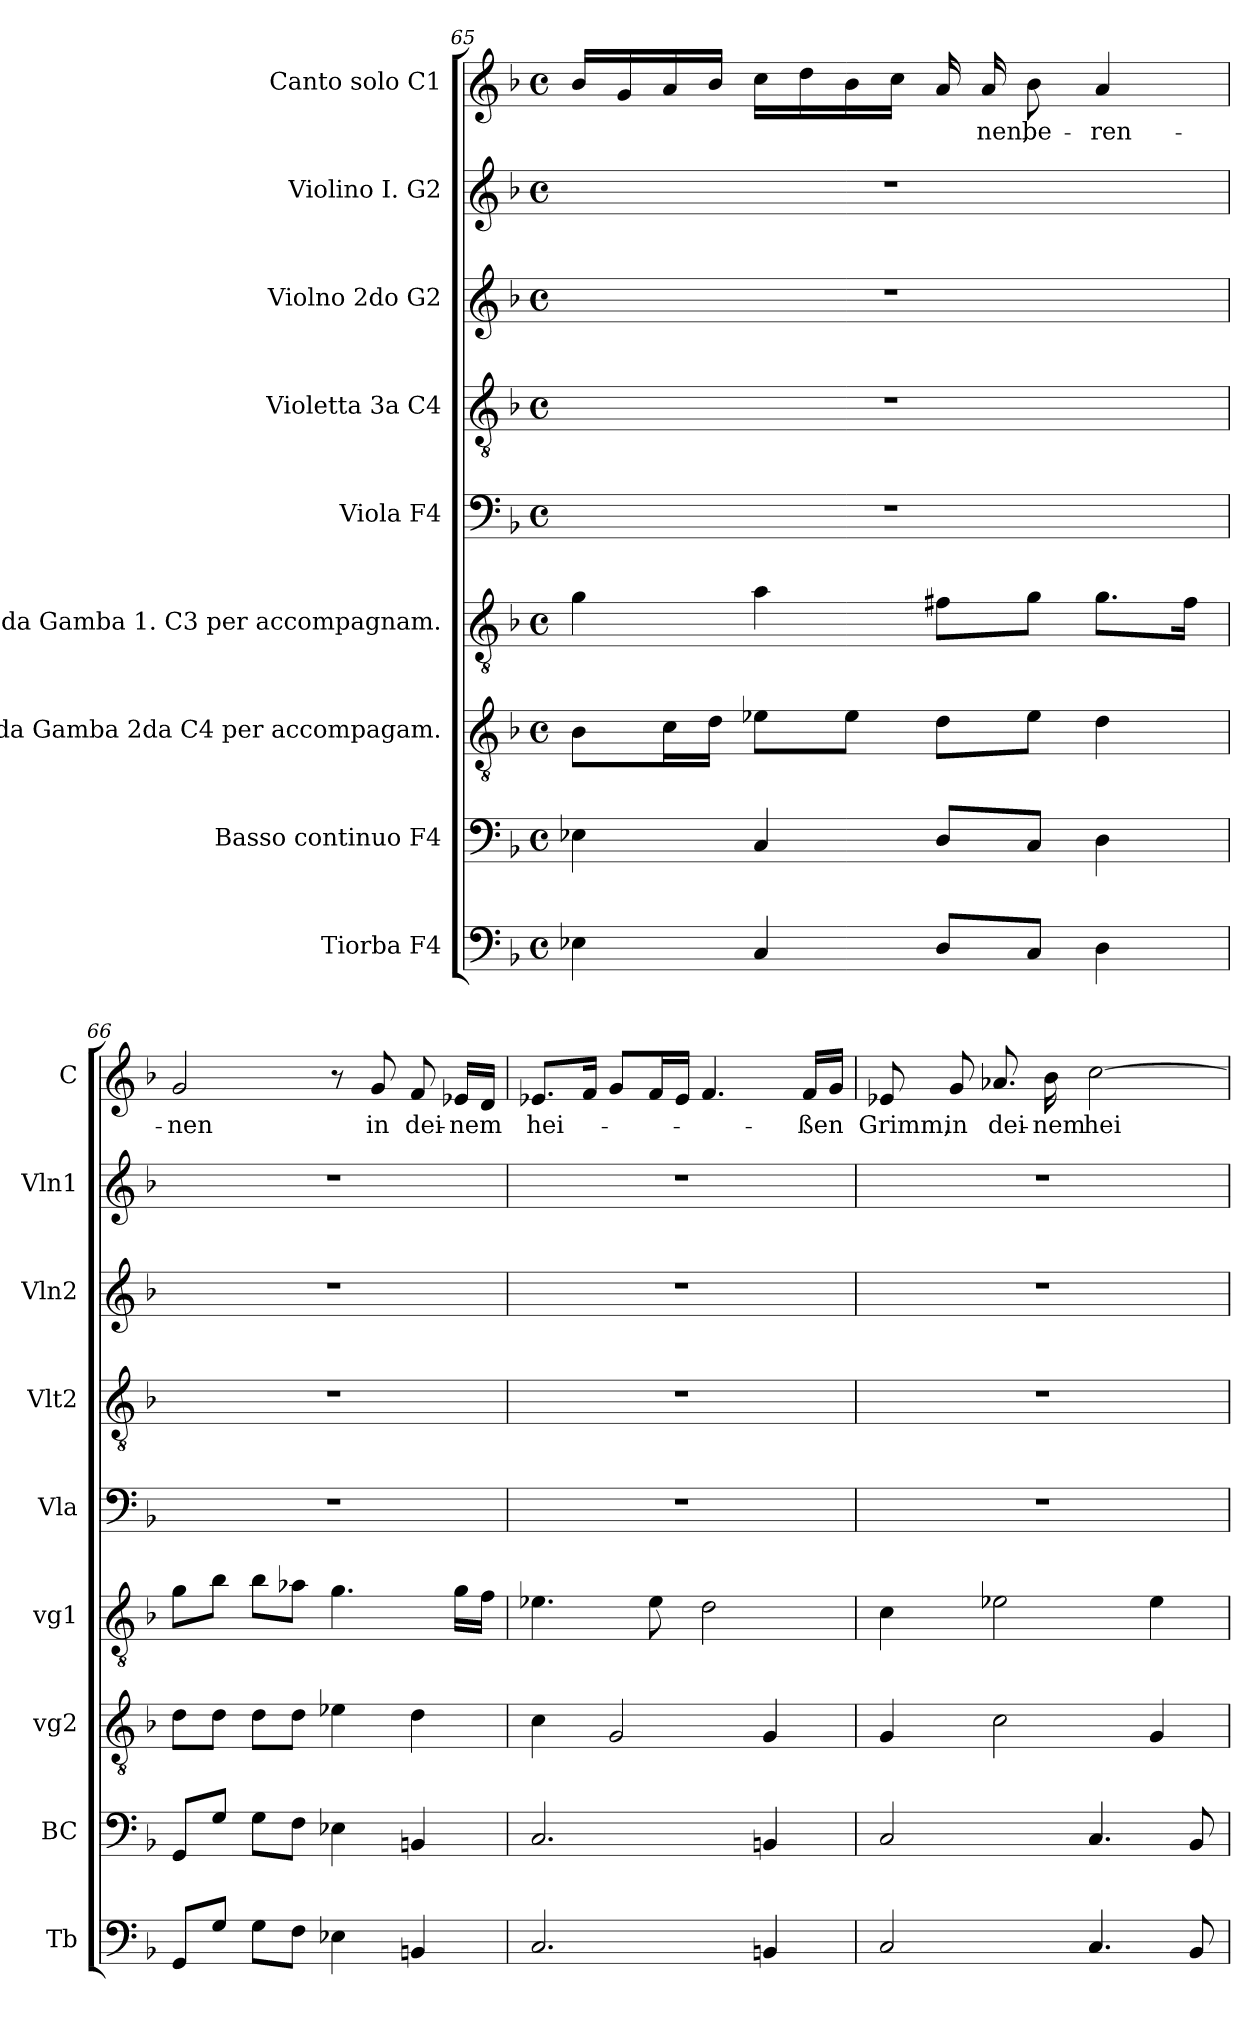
**kern	**kern	**kern	**kern	**kern	**kern	**kern	**kern	**kern	**text
*part9	*part8	*part7	*part6	*part5	*part4	*part3	*part2	*part1	*part1
*staff9	*staff8	*staff7	*staff6	*staff5	*staff4	*staff3	*staff2	*staff1	*staff1
*I"Tiorba F4	*I"Basso continuo F4	*I"Viola da Gamba 2da C4 per accompagam.	*I"Viola da Gamba 1. C3 per accompagnam.	*I"Viola F4	*I"Violetta 3a C4	*I"Violno 2do G2	*I"Violino I. G2	*I"Canto solo C1	*
*I'Tb	*I'BC	*I'vg2	*I'vg1	*I'Vla	*I'Vlt2	*I'Vln2	*I'Vln1	*I'C	*
!!LO:LB:g=z
*clefF4	*clefF4	*clefGv2	*clefGv2	*clefF4	*clefGv2	*clefG2	*clefG2	*clefG2	*
*k[b-]	*k[b-]	*k[b-]	*k[b-]	*k[b-]	*k[b-]	*k[b-]	*k[b-]	*k[b-]	*
*F:	*F:	*F:	*F:	*F:	*F:	*F:	*F:	*F:	*
*M4/4	*M4/4	*M4/4	*M4/4	*M4/4	*M4/4	*M4/4	*M4/4	*M4/4	*
*met(c)	*met(c)	*met(c)	*met(c)	*met(c)	*met(c)	*met(c)	*met(c)	*met(c)	*
=65	=65	=65	=65	=65	=65	=65	=65	=65	=65
4E-X\	4E-X\	8B-\L	4g\	1r	1r	1r	1r	16b-/LL	.
.	.	.	.	.	.	.	.	16g/	.
.	.	16c\L	.	.	.	.	.	16a/	.
.	.	16d\JJ	.	.	.	.	.	16b-/JJ	.
4C/	4C/	8e-X\L	4a\	.	.	.	.	16cc\LL	.
.	.	.	.	.	.	.	.	16dd\	.
.	.	8e-\J	.	.	.	.	.	16b-\	.
.	.	.	.	.	.	.	.	16cc\JJ	.
8D/L	8D/L	8d\L	8f#X\L	.	.	.	.	16a/	.
!	!	!	!	!	!	!	!	!	!LO:LY:b
.	.	.	.	.	.	.	.	16a/	-nen,
!	!	!	!	!	!	!	!	!	!LO:LY:b
8C/J	8C/J	8e-\J	8g\J	.	.	.	.	8b-\	be-
!	!	!	!	!	!	!	!	!	!LO:LY:b
4D\	4D\	4d\	8.g\L	.	.	.	.	4a/	-ren-
.	.	.	16f#\Jk	.	.	.	.	.	.
=66	=66	=66	=66	=66	=66	=66	=66	=66	=66
!	!	!	!	!	!	!	!	!	!LO:LY:b
8GG/L	8GG/L	8d\L	8g\L	1r	1r	1r	1r	2g/	-nen
8G/J	8G/J	8d\J	8b-\J	.	.	.	.	.	.
8G\L	8G\L	8d\L	8b-\L	.	.	.	.	.	.
8F\J	8F\J	8d\J	8a-X\J	.	.	.	.	.	.
4E-X\	4E-X\	4e-X\	4.g\	.	.	.	.	8r	.
!	!	!	!	!	!	!	!	!	!LO:LY:b
.	.	.	.	.	.	.	.	8g/	in
!	!	!	!	!	!	!	!	!	!LO:LY:b
4BBn/	4BBn/	4d\	.	.	.	.	.	8f/	dei-
!	!	!	!	!	!	!	!	!	!LO:LY:b
.	.	.	16g\LL	.	.	.	.	16e-X/LL	-nem
.	.	.	16f\JJ	.	.	.	.	16d/JJ	.
=67	=67	=67	=67	=67	=67	=67	=67	=67	=67
!	!	!	!	!	!	!	!	!	!LO:LY:b
2.C/	2.C/	4c\	4.e-X\	1r	1r	1r	1r	8.e-X/L	hei-
.	.	.	.	.	.	.	.	16f/Jk	.
.	.	2G/	.	.	.	.	.	8g/L	.
.	.	.	8e-\	.	.	.	.	16f/L	.
.	.	.	.	.	.	.	.	16e-/JJ	.
.	.	.	2d\	.	.	.	.	4.f/	.
4BBn/	4BBn/	4G/	.	.	.	.	.	.	.
!	!	!	!	!	!	!	!	!	!LO:LY:b
.	.	.	.	.	.	.	.	16f/LL	-ßen
.	.	.	.	.	.	.	.	16g/JJ	.
=68	=68	=68	=68	=68	=68	=68	=68	=68	=68
!	!	!	!	!	!	!	!	!	!LO:LY:b
2C/	2C/	4G/	4c\	1r	1r	1r	1r	8e-X/	Grimm,
!	!	!	!	!	!	!	!	!	!LO:LY:b
.	.	.	.	.	.	.	.	8g/	in
!	!	!	!	!	!	!	!	!	!LO:LY:b
.	.	2c\	2e-X\	.	.	.	.	8.a-X/	dei-
!	!	!	!	!	!	!	!	!	!LO:LY:b
.	.	.	.	.	.	.	.	16b-\	-nem
!	!	!	!	!	!	!	!	!	!LO:LY:b
4.C/	4.C/	.	.	.	.	.	.	[2cc\	hei-
.	.	4G/	4e-\	.	.	.	.	.	.
8BB-/	8BB-/	.	.	.	.	.	.	.	.
=	=	=	=	=	=	=	=	=	=
*-	*-	*-	*-	*-	*-	*-	*-	*-	*-
